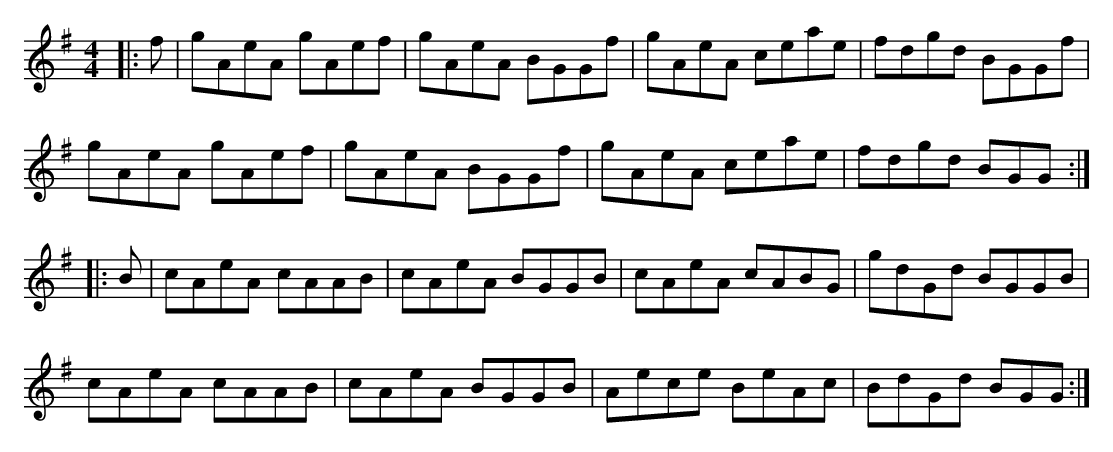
X:1
M:4/4
K:Ador
|:f|gAeA gAef|gAeA BGGf|gAeA ceae|fdgd BGGf|
gAeA gAef|gAeA BGGf|gAeA ceae|fdgd BGG:|
|:B|cAeA cAAB|cAeA BGGB|cAeA cABG|gdGd BGGB|
cAeA cAAB|cAeA BGGB|Aece BeAc|BdGd BGG:|
